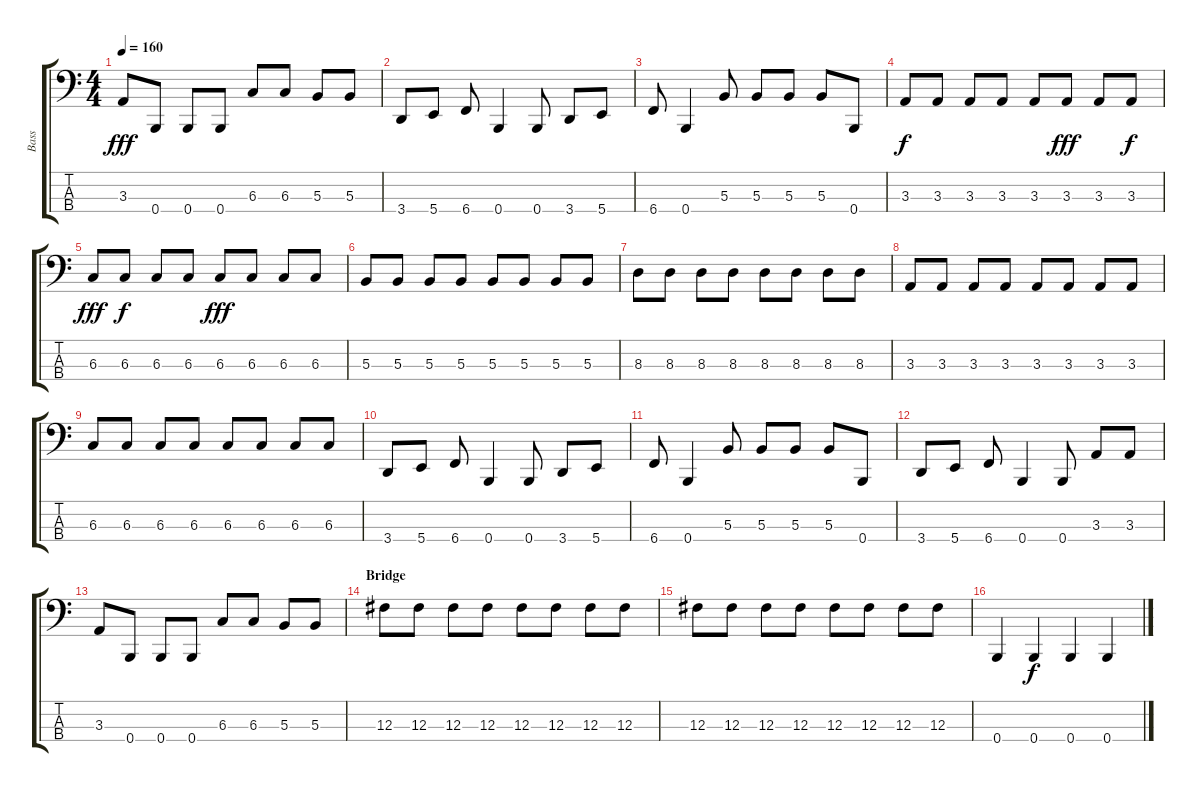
\track ("Bass" "Bass") {instrument electricbassfinger}
\staff {score tabs}
\tuning (E2 B1 Gb1 B0) {hide}
\ts (4 4)
\tempo 160
\clef f4
\ks c
3.3.8{dy fff} 0.4.8 0.4.8 0.4.8 6.3.8 6.3.8 5.3.8 5.3.8 |
3.4.8 5.4.8 6.4.8 0.4.4 0.4.8 3.4.8 5.4.8 |
6.4.8 0.4.4 5.3.8 5.3.8 5.3.8 5.3.8 0.4.8 |
3.3.8{dy f} 3.3.8 3.3.8 3.3.8 3.3.8 3.3.8{dy fff} 3.3.8 3.3.8{dy f} |
6.3.8{dy fff} 6.3.8{dy f} 6.3.8 6.3.8 6.3.8{dy fff} 6.3.8 6.3.8 6.3.8 |
5.3.8 5.3.8 5.3.8 5.3.8 5.3.8 5.3.8 5.3.8 5.3.8 |
8.3.8 8.3.8 8.3.8 8.3.8 8.3.8 8.3.8 8.3.8 8.3.8 |
3.3.8 3.3.8 3.3.8 3.3.8 3.3.8 3.3.8 3.3.8 3.3.8 |
6.3.8 6.3.8 6.3.8 6.3.8 6.3.8 6.3.8 6.3.8 6.3.8 |
3.4.8 5.4.8 6.4.8 0.4.4 0.4.8 3.4.8 5.4.8 |
6.4.8 0.4.4 5.3.8 5.3.8 5.3.8 5.3.8 0.4.8 |
3.4.8 5.4.8 6.4.8 0.4.4 0.4.8 3.3.8 3.3.8 |
3.3.8 0.4.8 0.4.8 0.4.8 6.3.8 6.3.8 5.3.8 5.3.8 |
\section ("" "Bridge")
12.3.8 12.3.8 12.3.8 12.3.8 12.3.8 12.3.8 12.3.8 12.3.8 |
12.3.8 12.3.8 12.3.8 12.3.8 12.3.8 12.3.8 12.3.8 12.3.8 |
0.4.4 0.4.4{dy f} 0.4.4 0.4.4
